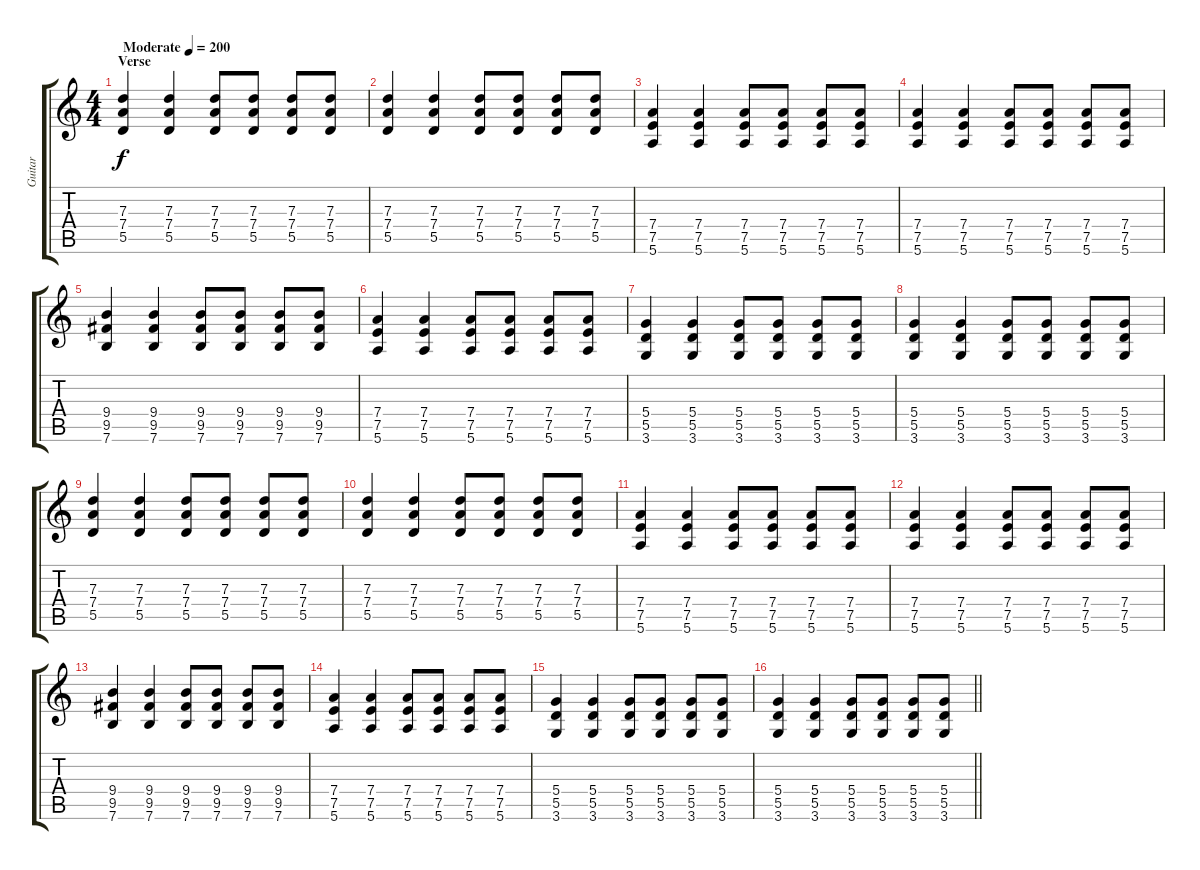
\track ("Guitar" "Guitar") {instrument distortionguitar}
\staff {score tabs}
\tuning (E4 B3 G3 D3 A2 E2) {hide}
\ts (4 4)
\section ("" "Verse")
\tempo (200 "Moderate")
\clef g2
\ks c
(7.3 7.4 5.5).4{dy f instrument distortionguitar} (7.3 7.4 5.5).4 (7.3 7.4 5.5).8 (7.3 7.4 5.5).8 (7.3 7.4 5.5).8 (7.3 7.4 5.5).8 |
(7.3 7.4 5.5).4 (7.3 7.4 5.5).4 (7.3 7.4 5.5).8 (7.3 7.4 5.5).8 (7.3 7.4 5.5).8 (7.3 7.4 5.5).8 |
(7.4 7.5 5.6).4 (7.4 7.5 5.6).4 (7.4 7.5 5.6).8 (7.4 7.5 5.6).8 (7.4 7.5 5.6).8 (7.4 7.5 5.6).8 |
(7.4 7.5 5.6).4 (7.4 7.5 5.6).4 (7.4 7.5 5.6).8 (7.4 7.5 5.6).8 (7.4 7.5 5.6).8 (7.4 7.5 5.6).8 |
(9.4 9.5 7.6).4 (9.4 9.5 7.6).4 (9.4 9.5 7.6).8 (9.4 9.5 7.6).8 (9.4 9.5 7.6).8 (9.4 9.5 7.6).8 |
(7.4 7.5 5.6).4 (7.4 7.5 5.6).4 (7.4 7.5 5.6).8 (7.4 7.5 5.6).8 (7.4 7.5 5.6).8 (7.4 7.5 5.6).8 |
(5.4 5.5 3.6).4 (5.4 5.5 3.6).4 (5.4 5.5 3.6).8 (5.4 5.5 3.6).8 (5.4 5.5 3.6).8 (5.4 5.5 3.6).8 |
(5.4 5.5 3.6).4 (5.4 5.5 3.6).4 (5.4 5.5 3.6).8 (5.4 5.5 3.6).8 (5.4 5.5 3.6).8 (5.4 5.5 3.6).8 |
(7.3 7.4 5.5).4 (7.3 7.4 5.5).4 (7.3 7.4 5.5).8 (7.3 7.4 5.5).8 (7.3 7.4 5.5).8 (7.3 7.4 5.5).8 |
(7.3 7.4 5.5).4 (7.3 7.4 5.5).4 (7.3 7.4 5.5).8 (7.3 7.4 5.5).8 (7.3 7.4 5.5).8 (7.3 7.4 5.5).8 |
(7.4 7.5 5.6).4 (7.4 7.5 5.6).4 (7.4 7.5 5.6).8 (7.4 7.5 5.6).8 (7.4 7.5 5.6).8 (7.4 7.5 5.6).8 |
(7.4 7.5 5.6).4 (7.4 7.5 5.6).4 (7.4 7.5 5.6).8 (7.4 7.5 5.6).8 (7.4 7.5 5.6).8 (7.4 7.5 5.6).8 |
(9.4 9.5 7.6).4 (9.4 9.5 7.6).4 (9.4 9.5 7.6).8 (9.4 9.5 7.6).8 (9.4 9.5 7.6).8 (9.4 9.5 7.6).8 |
(7.4 7.5 5.6).4 (7.4 7.5 5.6).4 (7.4 7.5 5.6).8 (7.4 7.5 5.6).8 (7.4 7.5 5.6).8 (7.4 7.5 5.6).8 |
(5.4 5.5 3.6).4 (5.4 5.5 3.6).4 (5.4 5.5 3.6).8 (5.4 5.5 3.6).8 (5.4 5.5 3.6).8 (5.4 5.5 3.6).8 |
\barLineRight lightlight
(5.4 5.5 3.6).4 (5.4 5.5 3.6).4 (5.4 5.5 3.6).8 (5.4 5.5 3.6).8 (5.4 5.5 3.6).8 (5.4 5.5 3.6).8
